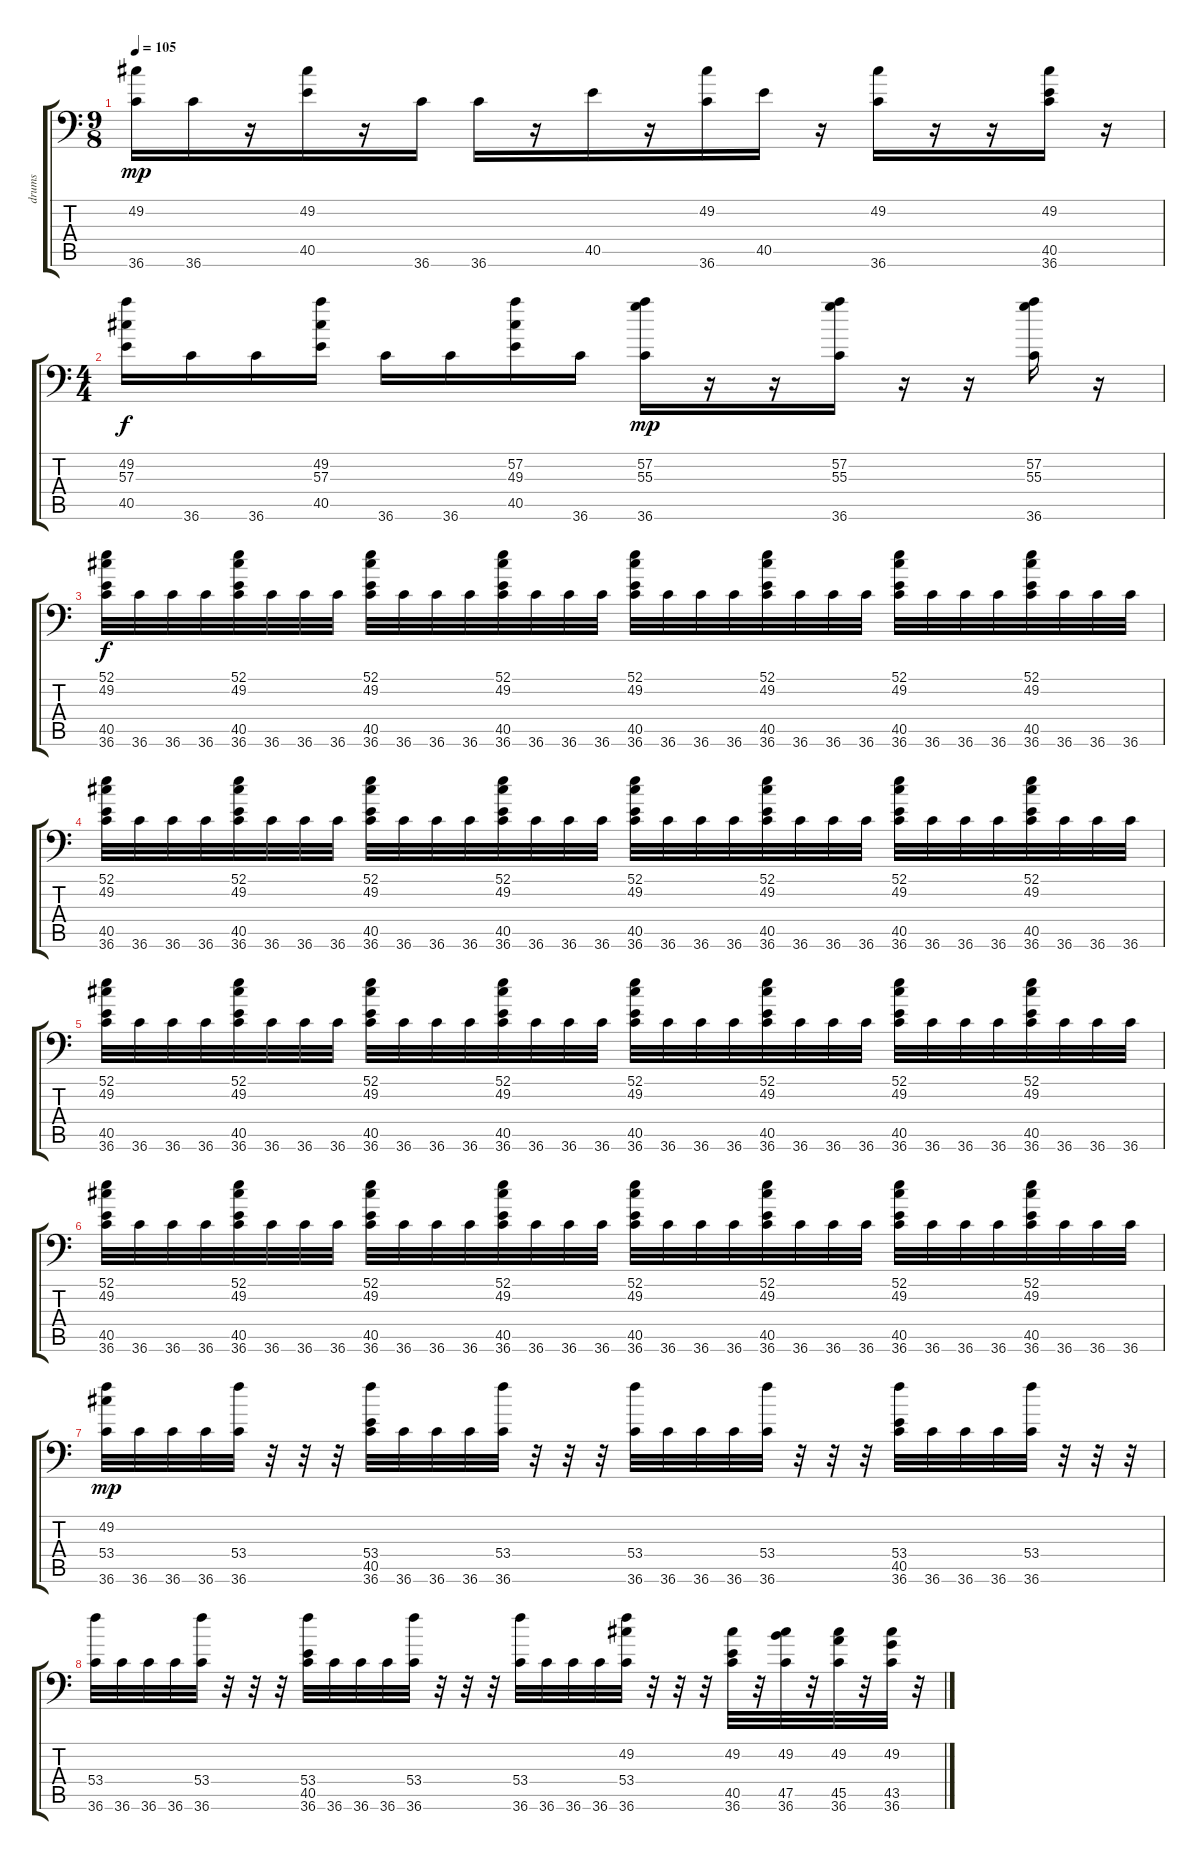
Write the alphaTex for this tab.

\track ("drums" "drums") {instrument acousticgrandpiano}
\staff {score tabs}
\tuning (C-1 C-1 C-1 C-1 C-1 C-1) {hide}
\ts (9 8)
\tempo 105
\clef f4
\ks c
(49.2 36.6).16{dy mp} 36.6.16 r.16 (49.2 40.5).16 r.16 36.6.16 36.6.16 r.16 40.5.16 r.16 (49.2 36.6).16 40.5.16 r.16 (49.2 36.6).16 r.16 r.16 (49.2 40.5 36.6).16 r.16 |
\ts (4 4)
(49.2 57.3 40.5).16{dy f} 36.6.16 36.6.16 (49.2 57.3 40.5).16 36.6.16 36.6.16 (57.2 49.3 40.5).16 36.6.16 (57.2 55.3 36.6).16{dy mp} r.16 r.16 (57.2 55.3 36.6).16 r.16 r.16 (57.2 55.3 36.6).16 r.16 |
(52.1 49.2 40.5 36.6).32{dy f} 36.6.32 36.6.32 36.6.32 (52.1 49.2 40.5 36.6).32 36.6.32 36.6.32 36.6.32 (52.1 49.2 40.5 36.6).32 36.6.32 36.6.32 36.6.32 (52.1 49.2 40.5 36.6).32 36.6.32 36.6.32 36.6.32 (52.1 49.2 40.5 36.6).32 36.6.32 36.6.32 36.6.32 (52.1 49.2 40.5 36.6).32 36.6.32 36.6.32 36.6.32 (52.1 49.2 40.5 36.6).32 36.6.32 36.6.32 36.6.32 (52.1 49.2 40.5 36.6).32 36.6.32 36.6.32 36.6.32 |
(52.1 49.2 40.5 36.6).32 36.6.32 36.6.32 36.6.32 (52.1 49.2 40.5 36.6).32 36.6.32 36.6.32 36.6.32 (52.1 49.2 40.5 36.6).32 36.6.32 36.6.32 36.6.32 (52.1 49.2 40.5 36.6).32 36.6.32 36.6.32 36.6.32 (52.1 49.2 40.5 36.6).32 36.6.32 36.6.32 36.6.32 (52.1 49.2 40.5 36.6).32 36.6.32 36.6.32 36.6.32 (52.1 49.2 40.5 36.6).32 36.6.32 36.6.32 36.6.32 (52.1 49.2 40.5 36.6).32 36.6.32 36.6.32 36.6.32 |
(52.1 49.2 40.5 36.6).32 36.6.32 36.6.32 36.6.32 (52.1 49.2 40.5 36.6).32 36.6.32 36.6.32 36.6.32 (52.1 49.2 40.5 36.6).32 36.6.32 36.6.32 36.6.32 (52.1 49.2 40.5 36.6).32 36.6.32 36.6.32 36.6.32 (52.1 49.2 40.5 36.6).32 36.6.32 36.6.32 36.6.32 (52.1 49.2 40.5 36.6).32 36.6.32 36.6.32 36.6.32 (52.1 49.2 40.5 36.6).32 36.6.32 36.6.32 36.6.32 (52.1 49.2 40.5 36.6).32 36.6.32 36.6.32 36.6.32 |
(52.1 49.2 40.5 36.6).32 36.6.32 36.6.32 36.6.32 (52.1 49.2 40.5 36.6).32 36.6.32 36.6.32 36.6.32 (52.1 49.2 40.5 36.6).32 36.6.32 36.6.32 36.6.32 (52.1 49.2 40.5 36.6).32 36.6.32 36.6.32 36.6.32 (52.1 49.2 40.5 36.6).32 36.6.32 36.6.32 36.6.32 (52.1 49.2 40.5 36.6).32 36.6.32 36.6.32 36.6.32 (52.1 49.2 40.5 36.6).32 36.6.32 36.6.32 36.6.32 (52.1 49.2 40.5 36.6).32 36.6.32 36.6.32 36.6.32 |
(49.2 53.4 36.6).32{dy mp} 36.6.32 36.6.32 36.6.32 (53.4 36.6).32 r.32 r.32 r.32 (53.4 40.5 36.6).32 36.6.32 36.6.32 36.6.32 (53.4 36.6).32 r.32 r.32 r.32 (53.4 36.6).32 36.6.32 36.6.32 36.6.32 (53.4 36.6).32 r.32 r.32 r.32 (53.4 40.5 36.6).32 36.6.32 36.6.32 36.6.32 (53.4 36.6).32 r.32 r.32 r.32 |
(53.4 36.6).32 36.6.32 36.6.32 36.6.32 (53.4 36.6).32 r.32 r.32 r.32 (53.4 40.5 36.6).32 36.6.32 36.6.32 36.6.32 (53.4 36.6).32 r.32 r.32 r.32 (53.4 36.6).32 36.6.32 36.6.32 36.6.32 (49.2 53.4 36.6).32 r.32 r.32 r.32 (49.2 40.5 36.6).32 r.32 (49.2 47.5 36.6).32 r.32 (49.2 45.5 36.6).32 r.32 (49.2 43.5 36.6).32 r.32
